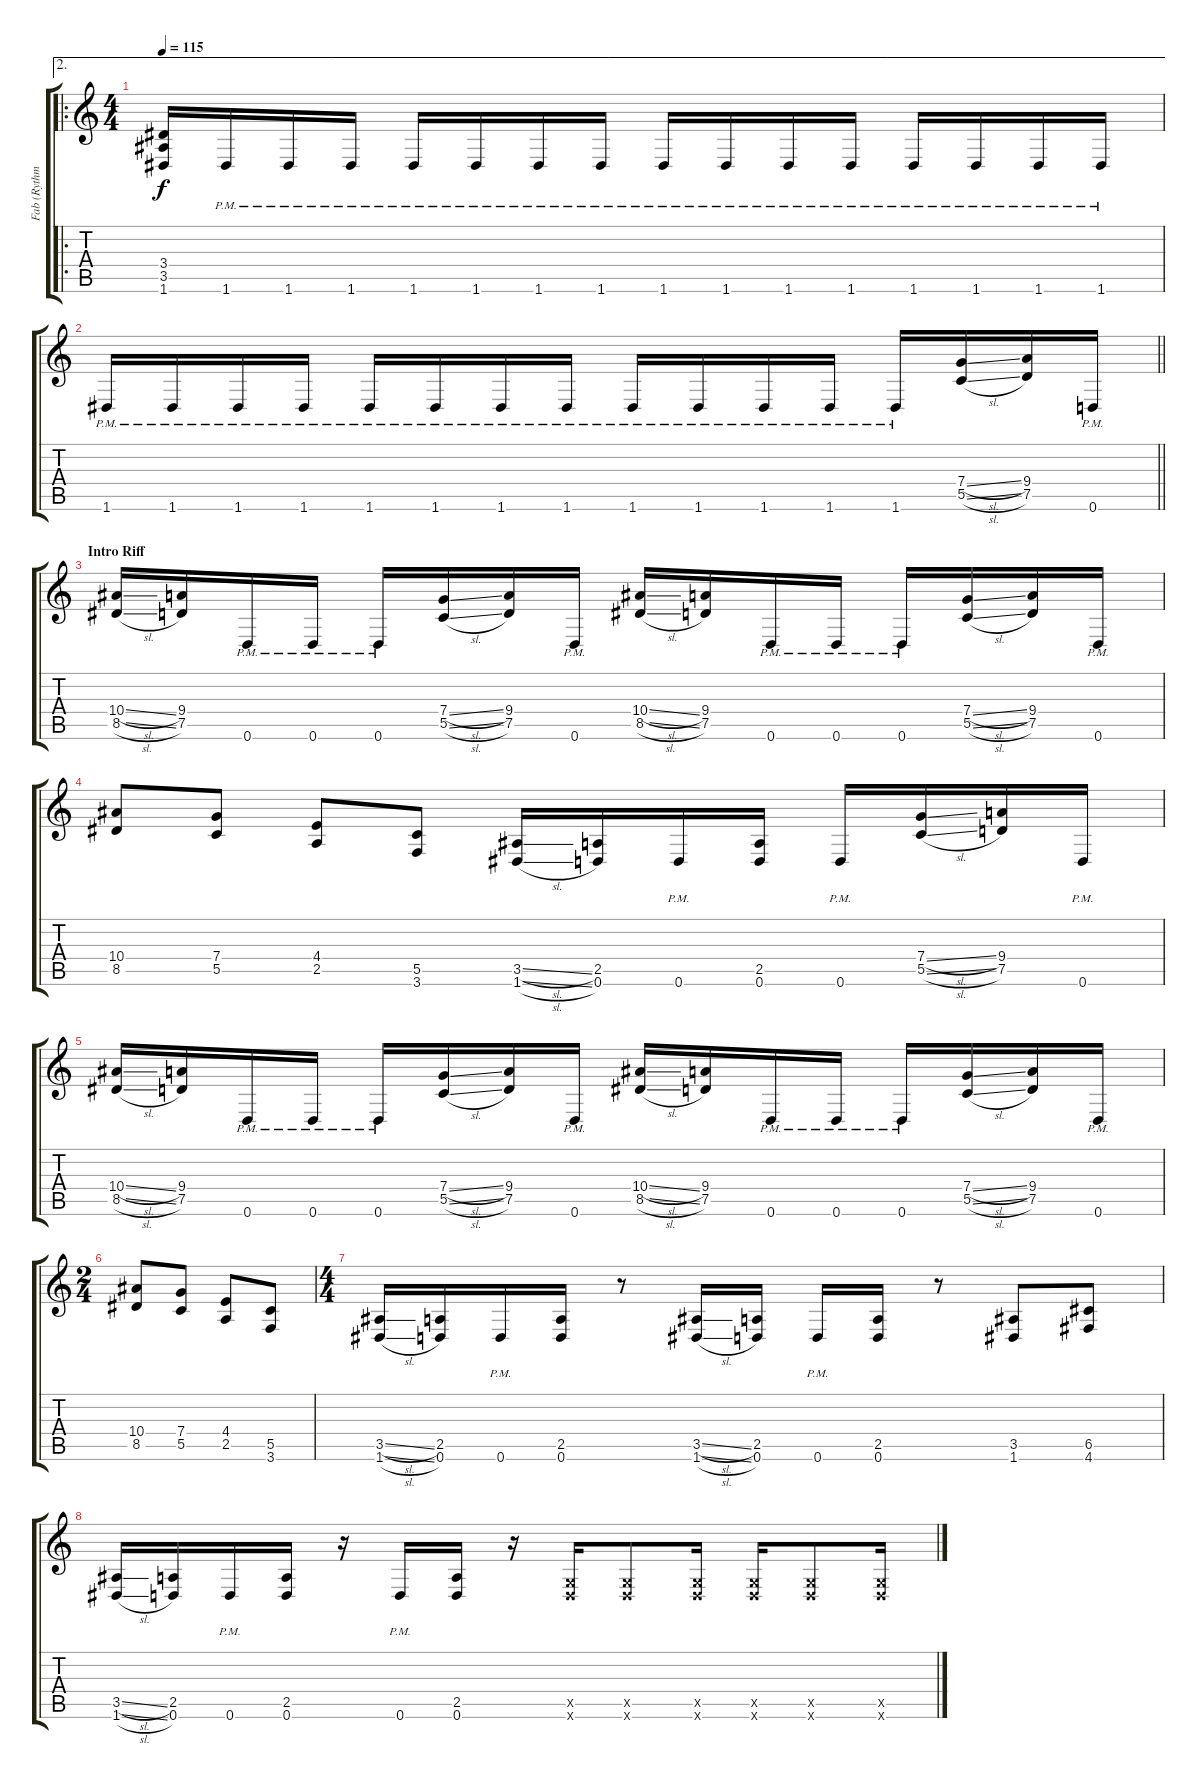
\track ("Fab (Rythm Guitar II)" "Fab (Rythm") {instrument overdrivenguitar}
\staff {score tabs}
\tuning (D4 A3 F3 C3 G2 D2) {hide}
\ae 2
\ro
\ts (4 4)
\tempo 115
\clef g2
\ks c
(3.4 3.5 1.6).16{dy f} 1.6{pm}.16 1.6{pm}.16 1.6{pm}.16 1.6{pm}.16 1.6{pm}.16 1.6{pm}.16 1.6{pm}.16 1.6{pm}.16 1.6{pm}.16 1.6{pm}.16 1.6{pm}.16 1.6{pm}.16 1.6{pm}.16 1.6{pm}.16 1.6{pm}.16 |
\barLineRight lightlight
1.6{pm}.16 1.6{pm}.16 1.6{pm}.16 1.6{pm}.16 1.6{pm}.16 1.6{pm}.16 1.6{pm}.16 1.6{pm}.16 1.6{pm}.16 1.6{pm}.16 1.6{pm}.16 1.6{pm}.16 1.6{pm}.16 (7.4{sl} 5.5{sl}).16 (9.4 7.5).16 0.6{pm}.16 |
\section ("" "Intro Riff")
(10.4{sl} 8.5{sl}).16{volume 13 balance 16 instrument overdrivenguitar} (9.4 7.5).16 0.6{pm}.16 0.6{pm}.16 0.6{pm}.16 (7.4{sl} 5.5{sl}).16 (9.4 7.5).16 0.6{pm}.16 (10.4{sl} 8.5{sl}).16 (9.4 7.5).16 0.6{pm}.16 0.6{pm}.16 0.6{pm}.16 (7.4{sl} 5.5{sl}).16 (9.4 7.5).16 0.6{pm}.16 |
(10.4 8.5).8 (7.4 5.5).8 (4.4 2.5).8 (5.5 3.6).8 (3.5{sl} 1.6{sl}).16 (2.5 0.6).16 0.6{pm}.16 (2.5 0.6).16 0.6{pm}.16 (7.4{sl} 5.5{sl}).16 (9.4 7.5).16 0.6{pm}.16 |
(10.4{sl} 8.5{sl}).16 (9.4 7.5).16 0.6{pm}.16 0.6{pm}.16 0.6{pm}.16 (7.4{sl} 5.5{sl}).16 (9.4 7.5).16 0.6{pm}.16 (10.4{sl} 8.5{sl}).16 (9.4 7.5).16 0.6{pm}.16 0.6{pm}.16 0.6{pm}.16 (7.4{sl} 5.5{sl}).16 (9.4 7.5).16 0.6{pm}.16 |
\ts (2 4)
(10.4 8.5).8 (7.4 5.5).8 (4.4 2.5).8 (5.5 3.6).8 |
\ts (4 4)
(3.5{sl} 1.6{sl}).16 (2.5 0.6).16 0.6{pm}.16 (2.5 0.6).16 r.8 (3.5{sl} 1.6{sl}).16 (2.5 0.6).16 0.6{pm}.16 (2.5 0.6).16 r.8 (3.5 1.6).8 (6.5 4.6).8 |
(3.5{sl} 1.6{sl}).16 (2.5 0.6).16 0.6{pm}.16 (2.5 0.6).16 r.16 0.6{pm}.16 (2.5 0.6).16 r.16 (0.5{x} 0.6{x}).16 (0.5{x} 0.6{x}).8 (0.5{x} 0.6{x}).16 (0.5{x} 0.6{x}).16 (0.5{x} 0.6{x}).8 (0.5{x} 0.6{x}).16
